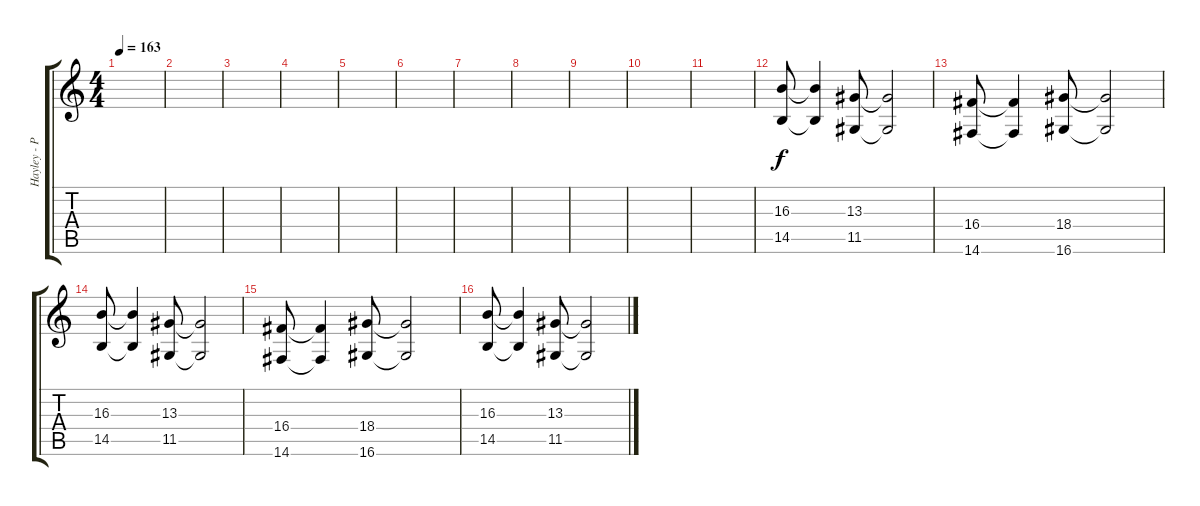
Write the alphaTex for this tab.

\track ("Hayley - Piano" "Hayley - P") {instrument acousticgrandpiano}
\staff {score tabs}
\tuning (E4 B3 G3 D3 A2 E2) {hide}
\ts (4 4)
\tempo 163
\clef g2
\ks c
|
|
|
|
|
|
|
|
|
|
|
(16.3 14.5).8 (16.3{t} 14.5{t}).4 (13.3 11.5).8 (13.3{t} 11.5{t}).2 |
(16.4 14.6).8 (16.4{t} 14.6{t}).4 (18.4 16.6).8 (18.4{t} 16.6{t}).2 |
(16.3 14.5).8 (16.3{t} 14.5{t}).4 (13.3 11.5).8 (13.3{t} 11.5{t}).2 |
(16.4 14.6).8 (16.4{t} 14.6{t}).4 (18.4 16.6).8 (18.4{t} 16.6{t}).2 |
(16.3 14.5).8 (16.3{t} 14.5{t}).4 (13.3 11.5).8 (13.3{t} 11.5{t}).2
